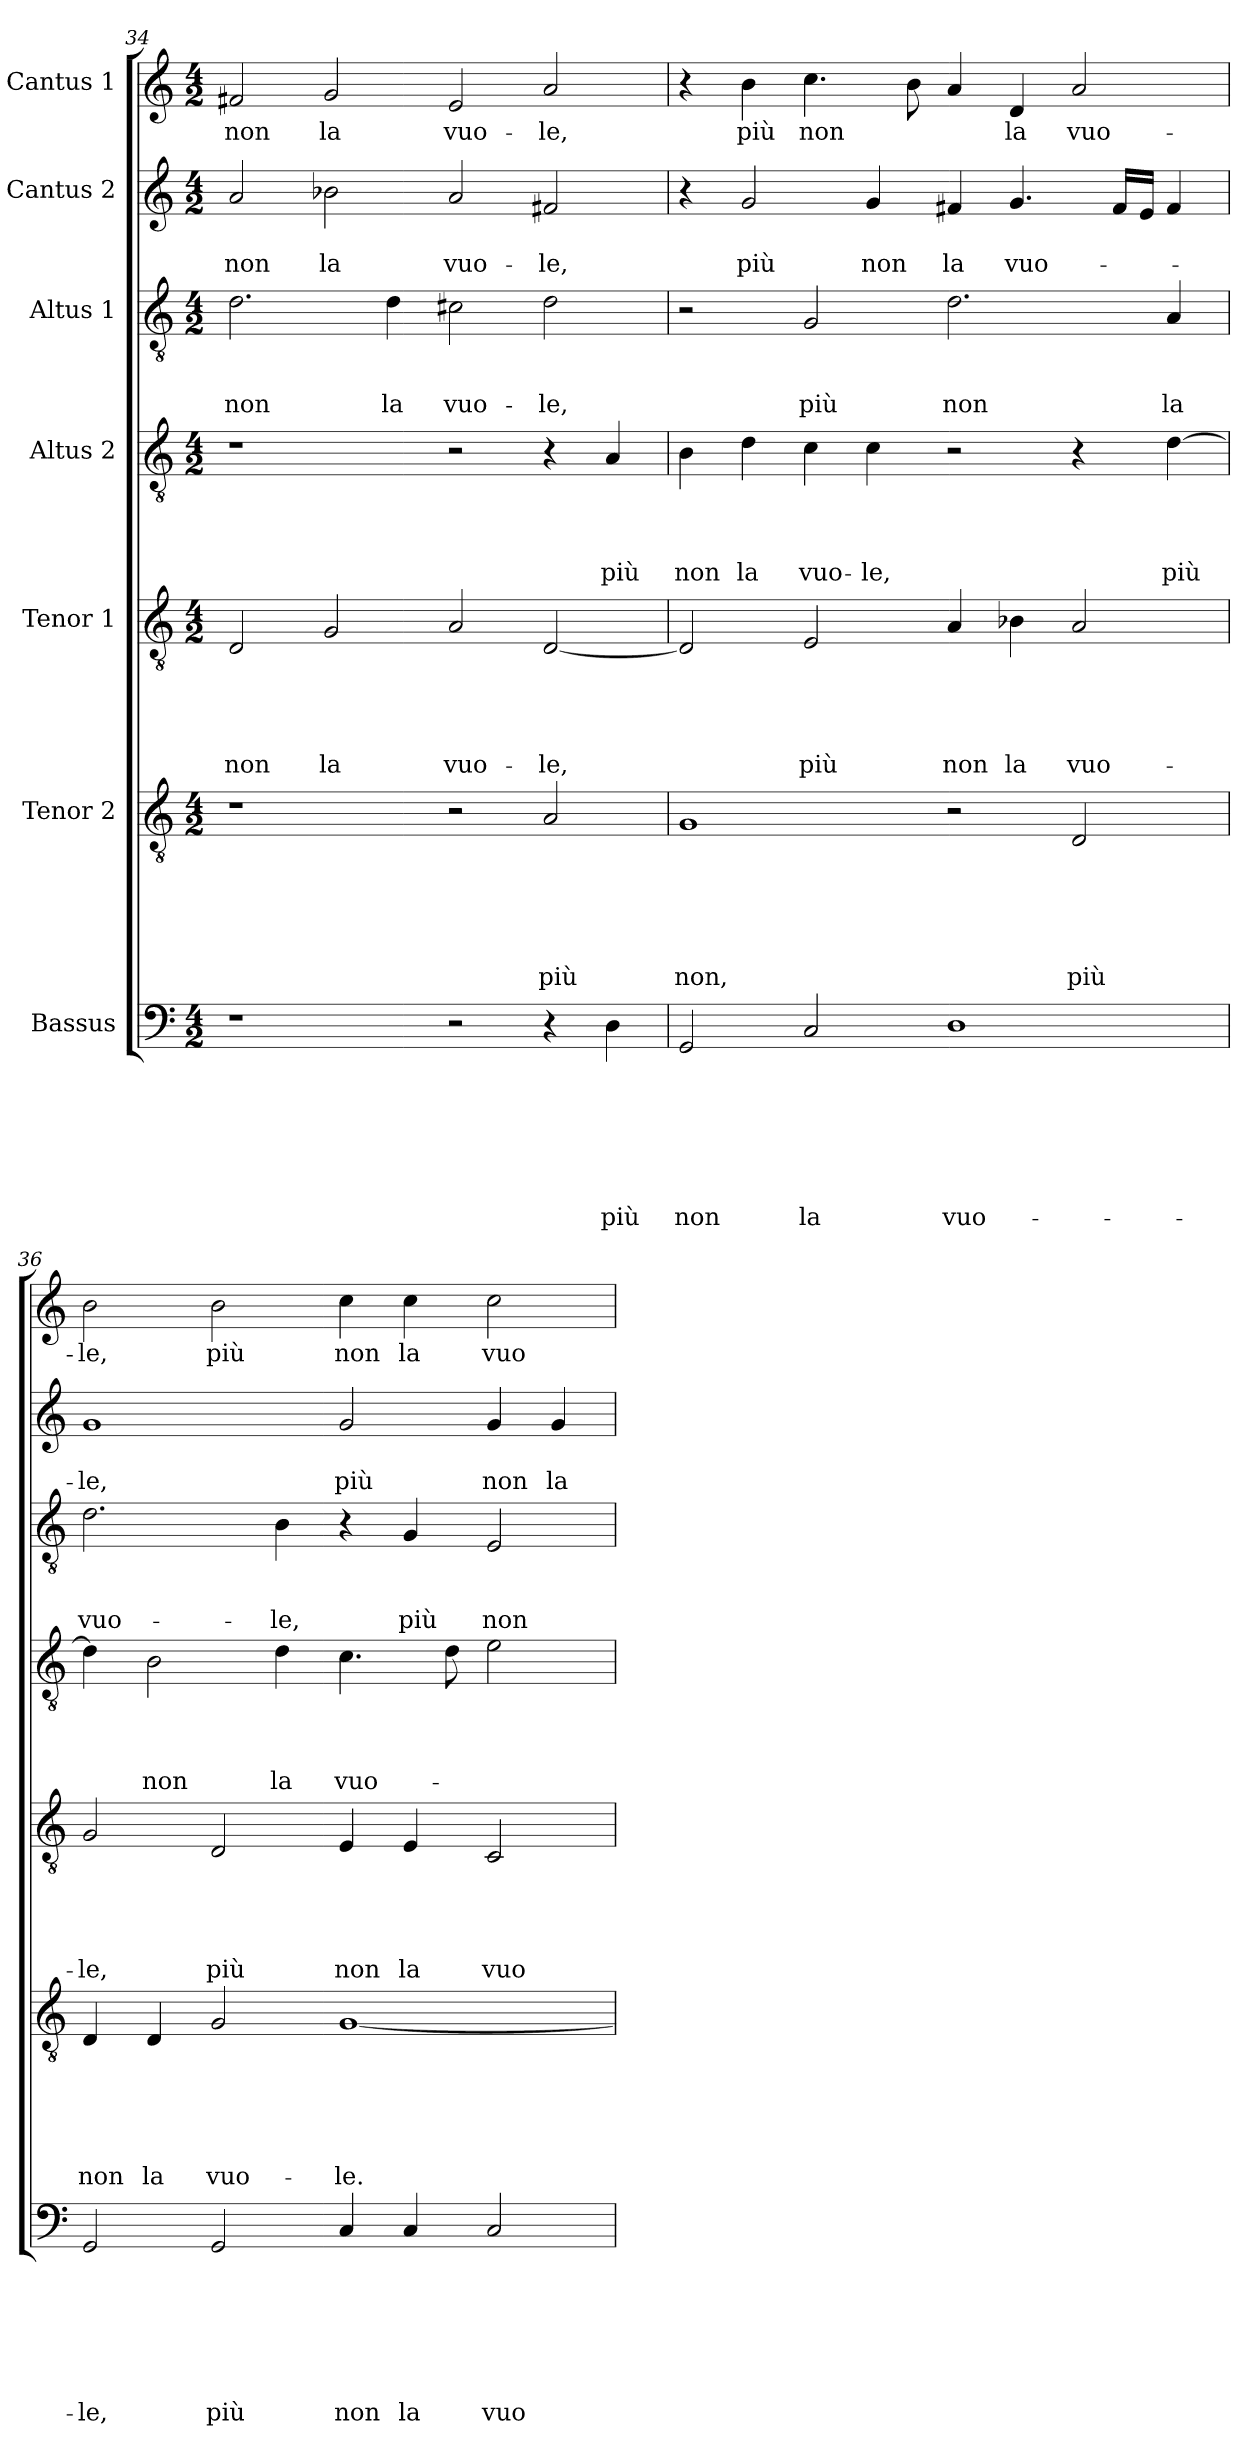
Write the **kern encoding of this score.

**kern	**text	**text	**text	**text	**text	**text	**text	**kern	**text	**text	**text	**text	**text	**text	**kern	**text	**text	**text	**text	**text	**kern	**text	**text	**text	**text	**kern	**text	**text	**text	**kern	**text	**text	**kern	**text
*part7	*part7	*part7	*part7	*part7	*part7	*part7	*part7	*part6	*part6	*part6	*part6	*part6	*part6	*part6	*part5	*part5	*part5	*part5	*part5	*part5	*part4	*part4	*part4	*part4	*part4	*part3	*part3	*part3	*part3	*part2	*part2	*part2	*part1	*part1
*staff7	*staff7	*staff7	*staff7	*staff7	*staff7	*staff7	*staff7	*staff6	*staff6	*staff6	*staff6	*staff6	*staff6	*staff6	*staff5	*staff5	*staff5	*staff5	*staff5	*staff5	*staff4	*staff4	*staff4	*staff4	*staff4	*staff3	*staff3	*staff3	*staff3	*staff2	*staff2	*staff2	*staff1	*staff1
*I"Bassus	*	*	*	*	*	*	*	*I"Tenor 2	*	*	*	*	*	*	*I"Tenor 1	*	*	*	*	*	*I"Altus 2	*	*	*	*	*I"Altus 1	*	*	*	*I"Cantus 2	*	*	*I"Cantus 1	*
*clefF4	*	*	*	*	*	*	*	*clefGv2	*	*	*	*	*	*	*clefGv2	*	*	*	*	*	*clefGv2	*	*	*	*	*clefGv2	*	*	*	*clefG2	*	*	*clefG2	*
*k[]	*	*	*	*	*	*	*	*k[]	*	*	*	*	*	*	*k[]	*	*	*	*	*	*k[]	*	*	*	*	*k[]	*	*	*	*k[]	*	*	*k[]	*
*a:	*	*	*	*	*	*	*	*a:	*	*	*	*	*	*	*a:	*	*	*	*	*	*a:	*	*	*	*	*a:	*	*	*	*a:	*	*	*a:	*
*M4/2	*	*	*	*	*	*	*	*M4/2	*	*	*	*	*	*	*M4/2	*	*	*	*	*	*M4/2	*	*	*	*	*M4/2	*	*	*	*M4/2	*	*	*M4/2	*
=34	=34	=34	=34	=34	=34	=34	=34	=34	=34	=34	=34	=34	=34	=34	=34	=34	=34	=34	=34	=34	=34	=34	=34	=34	=34	=34	=34	=34	=34	=34	=34	=34	=34	=34
!	!	!	!	!	!	!	!	!	!	!	!	!	!	!	!	!	!	!	!	!LO:LY:b	!	!	!	!	!	!	!	!	!LO:LY:b	!	!	!LO:LY:b	!	!LO:LY:b
1r	.	.	.	.	.	.	.	1r	.	.	.	.	.	.	2D/	.	.	.	.	non	1r	.	.	.	.	2.d\	.	.	non	2a/	.	non	2f#X/	non
!	!	!	!	!	!	!	!	!	!	!	!	!	!	!	!	!	!	!	!	!LO:LY:b	!	!	!	!	!	!	!	!	!	!	!	!LO:LY:b	!	!LO:LY:b
.	.	.	.	.	.	.	.	.	.	.	.	.	.	.	2G/	.	.	.	.	la	.	.	.	.	.	.	.	.	.	2b-X\	.	la	2g/	la
!	!	!	!	!	!	!	!	!	!	!	!	!	!	!	!	!	!	!	!	!	!	!	!	!	!	!	!	!	!LO:LY:b	!	!	!	!	!
.	.	.	.	.	.	.	.	.	.	.	.	.	.	.	.	.	.	.	.	.	.	.	.	.	.	4d\	.	.	la	.	.	.	.	.
!	!	!	!	!	!	!	!	!	!	!	!	!	!	!	!	!	!	!	!	!LO:LY:b	!	!	!	!	!	!	!	!	!LO:LY:b	!	!	!LO:LY:b	!	!LO:LY:b
2r	.	.	.	.	.	.	.	2r	.	.	.	.	.	.	2A/	.	.	.	.	vuo-	2r	.	.	.	.	2c#X\	.	.	vuo-	2a/	.	vuo-	2e/	vuo-
!	!	!	!	!	!	!	!	!	!	!	!	!	!	!LO:LY:b	!	!	!	!	!	!LO:LY:b	!	!	!	!	!	!	!	!	!LO:LY:b	!	!	!LO:LY:b	!	!LO:LY:b
4r	.	.	.	.	.	.	.	2A/	.	.	.	.	.	più	[2D/	.	.	.	.	-le,	4r	.	.	.	.	2d\	.	.	-le,	2f#X/	.	-le,	2a/	-le,
!	!	!	!	!	!	!	!LO:LY:b	!	!	!	!	!	!	!	!	!	!	!	!	!	!	!	!	!	!LO:LY:b	!	!	!	!	!	!	!	!	!
4D\	.	.	.	.	.	.	più	.	.	.	.	.	.	.	.	.	.	.	.	.	4A/	.	.	.	più	.	.	.	.	.	.	.	.	.
=35	=35	=35	=35	=35	=35	=35	=35	=35	=35	=35	=35	=35	=35	=35	=35	=35	=35	=35	=35	=35	=35	=35	=35	=35	=35	=35	=35	=35	=35	=35	=35	=35	=35	=35
!	!	!	!	!	!	!	!LO:LY:b	!	!	!	!	!	!	!LO:LY:b	!	!	!	!	!	!	!	!	!	!	!LO:LY:b	!	!	!	!	!	!	!	!	!
2GG/	.	.	.	.	.	.	non	1G	.	.	.	.	.	non,	2D/]	.	.	.	.	.	4B\	.	.	.	non	2r	.	.	.	4r	.	.	4r	.
!	!	!	!	!	!	!	!	!	!	!	!	!	!	!	!	!	!	!	!	!	!	!	!	!	!LO:LY:b	!	!	!	!	!	!	!LO:LY:b	!	!LO:LY:b
.	.	.	.	.	.	.	.	.	.	.	.	.	.	.	.	.	.	.	.	.	4d\	.	.	.	la	.	.	.	.	2g/	.	più	4b\	più
!	!	!	!	!	!	!	!LO:LY:b	!	!	!	!	!	!	!	!	!	!	!	!	!LO:LY:b	!	!	!	!	!LO:LY:b	!	!	!	!LO:LY:b	!	!	!	!	!LO:LY:b
2C/	.	.	.	.	.	.	la	.	.	.	.	.	.	.	2E/	.	.	.	.	più	4c\	.	.	.	vuo-	2G/	.	.	più	.	.	.	4.cc\	non
!	!	!	!	!	!	!	!	!	!	!	!	!	!	!	!	!	!	!	!	!	!	!	!	!	!LO:LY:b	!	!	!	!	!	!	!LO:LY:b	!	!
.	.	.	.	.	.	.	.	.	.	.	.	.	.	.	.	.	.	.	.	.	4c\	.	.	.	-le,	.	.	.	.	4g/	.	non	.	.
.	.	.	.	.	.	.	.	.	.	.	.	.	.	.	.	.	.	.	.	.	.	.	.	.	.	.	.	.	.	.	.	.	8b\	.
!	!	!	!	!	!	!	!LO:LY:b	!	!	!	!	!	!	!	!	!	!	!	!	!LO:LY:b	!	!	!	!	!	!	!	!	!LO:LY:b	!	!	!LO:LY:b	!	!
1D	.	.	.	.	.	.	vuo-	2r	.	.	.	.	.	.	4A/	.	.	.	.	non	2r	.	.	.	.	2.d\	.	.	non	4f#X/	.	la	4a/	.
!	!	!	!	!	!	!	!	!	!	!	!	!	!	!	!	!	!	!	!	!LO:LY:b	!	!	!	!	!	!	!	!	!	!	!	!LO:LY:b	!	!LO:LY:b
.	.	.	.	.	.	.	.	.	.	.	.	.	.	.	4B-X\	.	.	.	.	la	.	.	.	.	.	.	.	.	.	4.g/	.	vuo-	4d/	la
!	!	!	!	!	!	!	!	!	!	!	!	!	!	!LO:LY:b	!	!	!	!	!	!LO:LY:b	!	!	!	!	!	!	!	!	!	!	!	!	!	!LO:LY:b
.	.	.	.	.	.	.	.	2D/	.	.	.	.	.	più	2A/	.	.	.	.	vuo-	4r	.	.	.	.	.	.	.	.	.	.	.	2a/	vuo-
.	.	.	.	.	.	.	.	.	.	.	.	.	.	.	.	.	.	.	.	.	.	.	.	.	.	.	.	.	.	16f#/LL	.	.	.	.
.	.	.	.	.	.	.	.	.	.	.	.	.	.	.	.	.	.	.	.	.	.	.	.	.	.	.	.	.	.	16e/JJ	.	.	.	.
!	!	!	!	!	!	!	!	!	!	!	!	!	!	!	!	!	!	!	!	!	!	!	!	!	!LO:LY:b	!	!	!	!LO:LY:b	!	!	!	!	!
.	.	.	.	.	.	.	.	.	.	.	.	.	.	.	.	.	.	.	.	.	[4d\	.	.	.	più	4A/	.	.	la	4f#/	.	.	.	.
=36	=36	=36	=36	=36	=36	=36	=36	=36	=36	=36	=36	=36	=36	=36	=36	=36	=36	=36	=36	=36	=36	=36	=36	=36	=36	=36	=36	=36	=36	=36	=36	=36	=36	=36
!	!	!	!	!	!	!	!LO:LY:b	!	!	!	!	!	!	!LO:LY:b	!	!	!	!	!	!LO:LY:b	!	!	!	!	!	!	!	!	!LO:LY:b	!	!	!LO:LY:b	!	!LO:LY:b
2GG/	.	.	.	.	.	.	-le,	4D/	.	.	.	.	.	non	2G/	.	.	.	.	-le,	4d\]	.	.	.	.	2.d\	.	.	vuo-	1g	.	-le,	2b\	-le,
!	!	!	!	!	!	!	!	!	!	!	!	!	!	!LO:LY:b	!	!	!	!	!	!	!	!	!	!	!LO:LY:b	!	!	!	!	!	!	!	!	!
.	.	.	.	.	.	.	.	4D/	.	.	.	.	.	la	.	.	.	.	.	.	2B\	.	.	.	non	.	.	.	.	.	.	.	.	.
!	!	!	!	!	!	!	!LO:LY:b	!	!	!	!	!	!	!LO:LY:b	!	!	!	!	!	!LO:LY:b	!	!	!	!	!	!	!	!	!	!	!	!	!	!LO:LY:b
2GG/	.	.	.	.	.	.	più	2G/	.	.	.	.	.	vuo-	2D/	.	.	.	.	più	.	.	.	.	.	.	.	.	.	.	.	.	2b\	più
!	!	!	!	!	!	!	!	!	!	!	!	!	!	!	!	!	!	!	!	!	!	!	!	!	!LO:LY:b	!	!	!	!LO:LY:b	!	!	!	!	!
.	.	.	.	.	.	.	.	.	.	.	.	.	.	.	.	.	.	.	.	.	4d\	.	.	.	la	4B\	.	.	-le,	.	.	.	.	.
!	!	!	!	!	!	!	!LO:LY:b	!	!	!	!	!	!	!LO:LY:b	!	!	!	!	!	!LO:LY:b	!	!	!	!	!LO:LY:b	!	!	!	!	!	!	!LO:LY:b	!	!LO:LY:b
4C/	.	.	.	.	.	.	non	[1G	.	.	.	.	.	-le.	4E/	.	.	.	.	non	4.c\	.	.	.	vuo-	4r	.	.	.	2g/	.	più	4cc\	non
!	!	!	!	!	!	!	!LO:LY:b	!	!	!	!	!	!	!	!	!	!	!	!	!LO:LY:b	!	!	!	!	!	!	!	!	!LO:LY:b	!	!	!	!	!LO:LY:b
4C/	.	.	.	.	.	.	la	.	.	.	.	.	.	.	4E/	.	.	.	.	la	.	.	.	.	.	4G/	.	.	più	.	.	.	4cc\	la
.	.	.	.	.	.	.	.	.	.	.	.	.	.	.	.	.	.	.	.	.	8d\	.	.	.	.	.	.	.	.	.	.	.	.	.
!	!	!	!	!	!	!	!LO:LY:b	!	!	!	!	!	!	!	!	!	!	!	!	!LO:LY:b	!	!	!	!	!	!	!	!	!LO:LY:b	!	!	!LO:LY:b	!	!LO:LY:b
2C/	.	.	.	.	.	.	vuo-	.	.	.	.	.	.	.	2C/	.	.	.	.	vuo-	2e\	.	.	.	.	2E/	.	.	non	4g/	.	non	2cc\	vuo-
!	!	!	!	!	!	!	!	!	!	!	!	!	!	!	!	!	!	!	!	!	!	!	!	!	!	!	!	!	!	!	!	!LO:LY:b	!	!
.	.	.	.	.	.	.	.	.	.	.	.	.	.	.	.	.	.	.	.	.	.	.	.	.	.	.	.	.	.	4g/	.	la	.	.
=	=	=	=	=	=	=	=	=	=	=	=	=	=	=	=	=	=	=	=	=	=	=	=	=	=	=	=	=	=	=	=	=	=	=
*-	*-	*-	*-	*-	*-	*-	*-	*-	*-	*-	*-	*-	*-	*-	*-	*-	*-	*-	*-	*-	*-	*-	*-	*-	*-	*-	*-	*-	*-	*-	*-	*-	*-	*-
